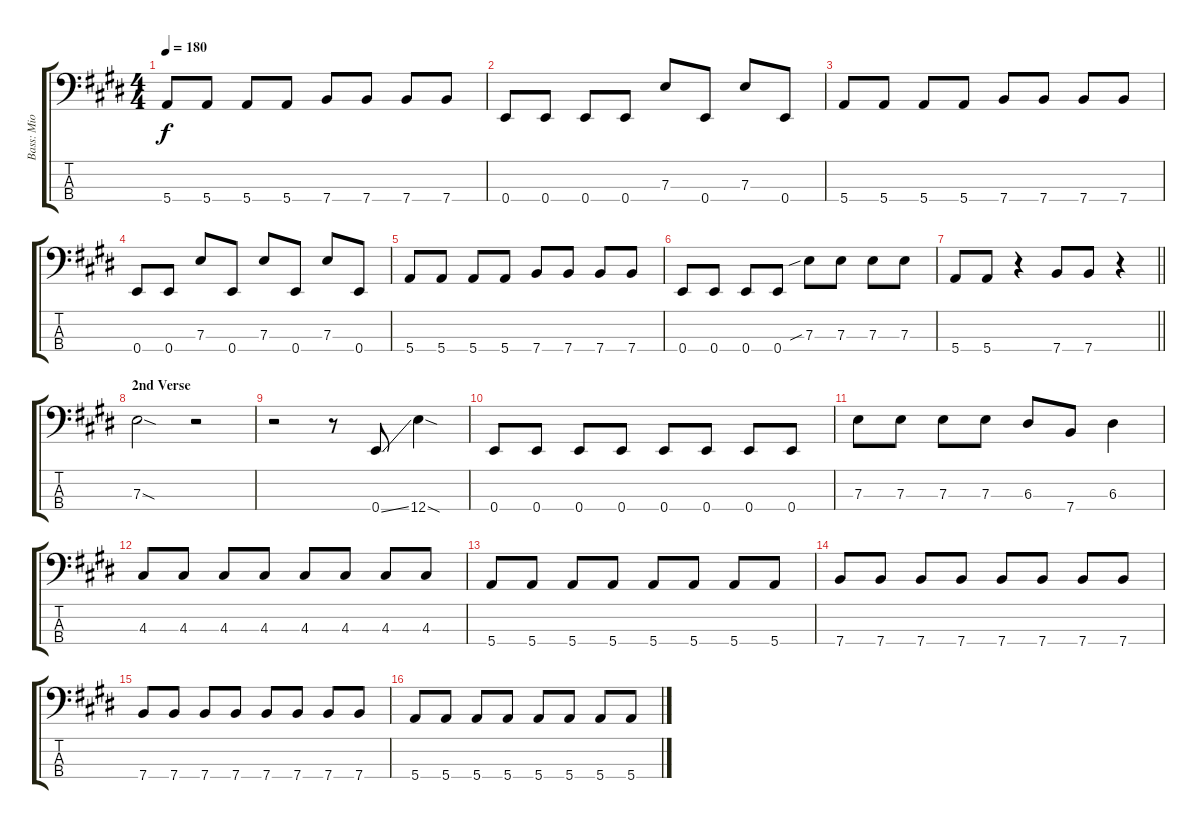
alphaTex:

\track ("Bass: Mio Akiyama" "Bass: Mio ") {instrument electricbassfinger}
\staff {score tabs}
\tuning (G2 D2 A1 E1) {hide}
\ts (4 4)
\tempo 180
\clef f4
\ks e
5.4.8{dy f} 5.4.8 5.4.8 5.4.8 7.4.8 7.4.8 7.4.8 7.4.8 |
0.4.8 0.4.8 0.4.8 0.4.8 7.3.8 0.4.8 7.3.8 0.4.8 |
5.4.8 5.4.8 5.4.8 5.4.8 7.4.8 7.4.8 7.4.8 7.4.8 |
0.4.8 0.4.8 7.3.8 0.4.8 7.3.8 0.4.8 7.3.8 0.4.8 |
5.4.8 5.4.8 5.4.8 5.4.8 7.4.8 7.4.8 7.4.8 7.4.8 |
0.4.8 0.4.8 0.4.8 0.4.8 7.3{sib}.8 7.3.8 7.3.8 7.3.8 |
\barLineRight lightlight
5.4.8 5.4.8 r.4 7.4.8 7.4.8 r.4 |
\section ("" "2nd Verse")
7.3{sod}.2 r.2 |
r.2 r.8 0.4{ss}.8 12.4{sod}.4 |
0.4.8 0.4.8 0.4.8 0.4.8 0.4.8 0.4.8 0.4.8 0.4.8 |
7.3.8 7.3.8 7.3.8 7.3.8 6.3.8 7.4.8 6.3.4 |
4.3.8 4.3.8 4.3.8 4.3.8 4.3.8 4.3.8 4.3.8 4.3.8 |
5.4.8 5.4.8 5.4.8 5.4.8 5.4.8 5.4.8 5.4.8 5.4.8 |
7.4.8 7.4.8 7.4.8 7.4.8 7.4.8 7.4.8 7.4.8 7.4.8 |
7.4.8 7.4.8 7.4.8 7.4.8 7.4.8 7.4.8 7.4.8 7.4.8 |
5.4.8 5.4.8 5.4.8 5.4.8 5.4.8 5.4.8 5.4.8 5.4.8
